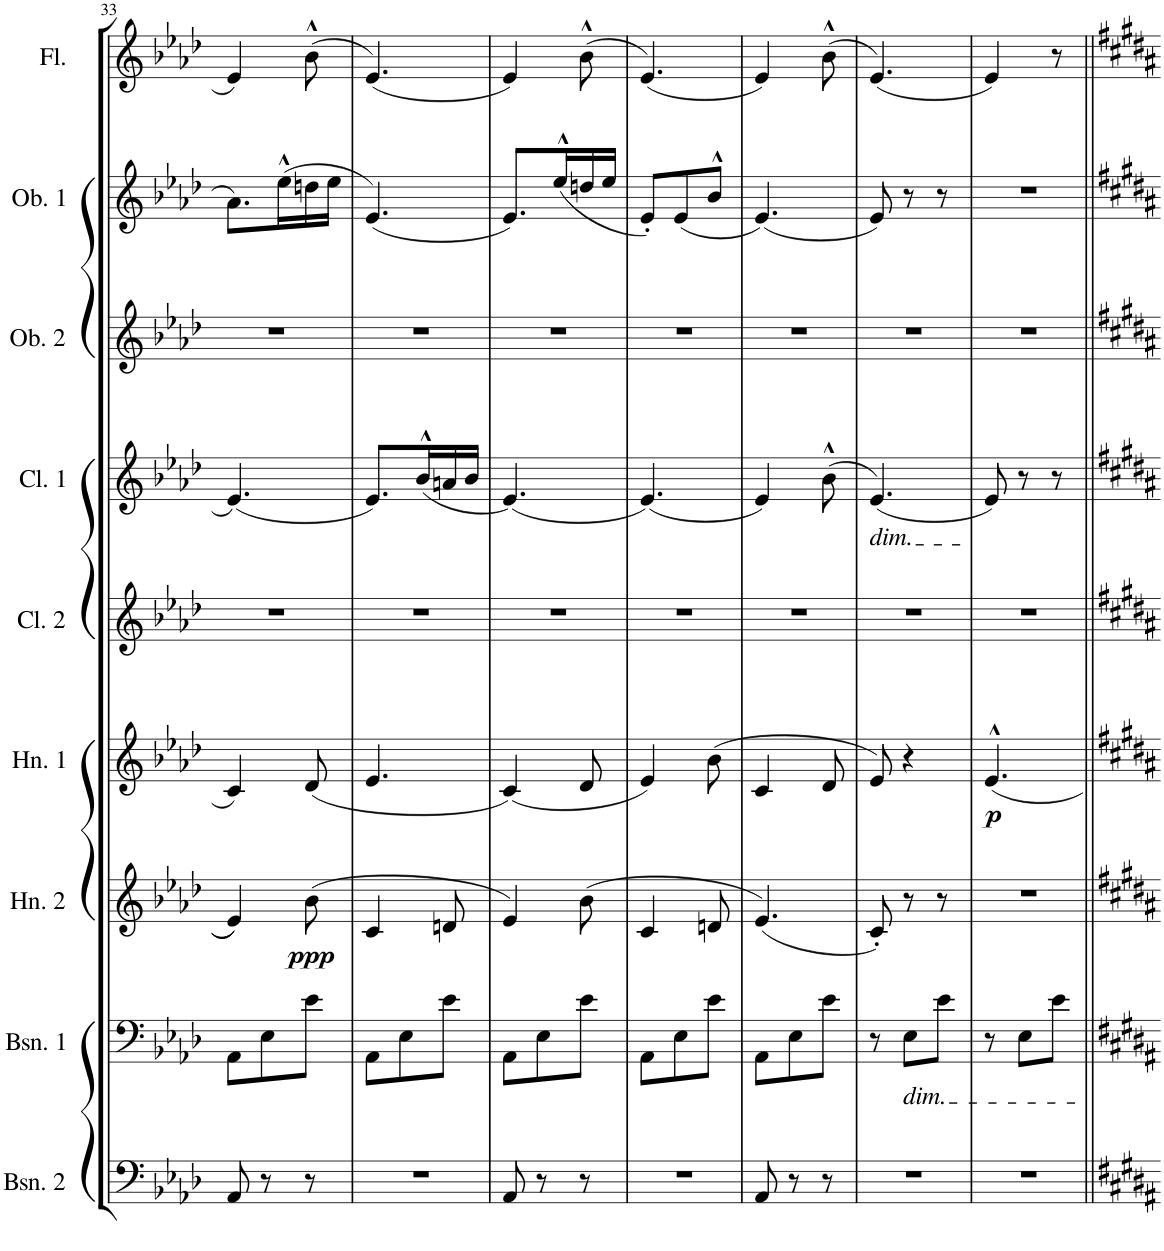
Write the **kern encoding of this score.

**kern	**kern	**kern	**dynam	**kern	**dynam	**kern	**kern	**kern	**kern	**kern
*part9	*part8	*part7	*part7	*part6	*part6	*part5	*part4	*part3	*part2	*part1
*staff9	*staff8	*staff7	*staff7	*staff6	*staff6	*staff5	*staff4	*staff3	*staff2	*staff1
*I"Bassoon 2	*I"Bassoon 1	*I"Horn in F	*	*I"Horn 1 in F	*	*I"Bb Clarinet	*I"Bb Clarinet 1	*I"Oboe 2	*I"Oboe 1	*I"Flute
*I'Bsn. 2	*I'Bsn. 1	*I'Hn. 2	*	*I'Hn. 1	*	*I'Cl. 2	*I'Cl. 1	*I'Ob. 2	*I'Ob. 1	*I'Fl.
!!LO:PB:g=z
*clefF4	*clefF4	*clefG2	*	*clefG2	*	*clefG2	*clefG2	*clefG2	*clefG2	*clefG2
*	*	*ITrd4c7	*	*ITrd4c7	*	*ITrd1c2	*ITrd1c2	*	*	*
*k[b-e-a-d-]	*k[b-e-a-d-]	*k[b-e-a-d-]	*	*k[b-e-a-d-]	*	*k[b-e-a-d-]	*k[b-e-a-d-]	*k[b-e-a-d-]	*k[b-e-a-d-]	*k[b-e-a-d-]
*M3/8	*M3/8	*M3/8	*	*M3/8	*	*M3/8	*M3/8	*M3/8	*M3/8	*M3/8
=33	=33	=33	=33	=33	=33	=33	=33	=33	=33	=33
8AA-/	8AA-\L	4e-/	.	4c/	.	4.r	(4.e-/	4.r	8.a-\L	4e-/
8r	8E-\	.	.	.	.	.	.	.	.	.
.	.	.	.	.	.	.	.	.	(16ee-^^\L	.
!	!	!	!LO:DY:b	!	!	!	!	!	!	!
8r	8e-\J	(8b-\	ppp	(8d-/	.	.	.	.	16ddn\	(8b-^^\
.	.	.	.	.	.	.	.	.	16ee-\JJ	.
=34	=34	=34	=34	=34	=34	=34	=34	=34	=34	=34
4.r	8AA-\L	4c/	.	4.e-/	.	4.r	8.e-/L)	4.r	(4.e-/)	(4.e-/)
.	8E-\	.	.	.	.	.	.	.	.	.
.	.	.	.	.	.	.	(16b-^^/L	.	.	.
.	8e-\J	8dn/	.	.	.	.	16an/	.	.	.
.	.	.	.	.	.	.	16b-/JJ	.	.	.
=35	=35	=35	=35	=35	=35	=35	=35	=35	=35	=35
8AA-/	8AA-\L	4e-/)	.	(4c/)	.	4.r	(4.e-/)	4.r	8.e-/L)	4e-/)
8r	8E-\	.	.	.	.	.	.	.	.	.
.	.	.	.	.	.	.	.	.	(16ee-^^/L	.
8r	8e-\J	(8b-\	.	8d-/	.	.	.	.	16ddn/	(8b-^^\
.	.	.	.	.	.	.	.	.	16ee-/JJ	.
=36	=36	=36	=36	=36	=36	=36	=36	=36	=36	=36
4.r	8AA-\L	4c/	.	4e-/)	.	4.r	(4.e-/)	4.r	8e-'/L)	(4.e-/)
.	8E-\	.	.	.	.	.	.	.	(8e-/	.
.	8e-\J	8dn/	.	(8b-\	.	.	.	.	8b-^^/J	.
=37	=37	=37	=37	=37	=37	=37	=37	=37	=37	=37
8AA-/	8AA-\L	(4.e-/)	.	4c/	.	4.r	4e-/)	4.r	(4.e-/)	4e-/)
8r	8E-\	.	.	.	.	.	.	.	.	.
8r	8e-\J	.	.	8d-/	.	.	(8b-^^\	.	.	(8b-^^\
=38	=38	=38	=38	=38	=38	=38	=38	=38	=38	=38
!	!	!	!	!	!	!	!LO:TX:b:i:t=dim.	!	!	!
4.r	8r	8c'/)	.	8e-/)	.	4.r	(4.e-/)	4.r	8e-/)	(4.e-/)
!	!LO:TX:b:i:t=dim.	!	!	!	!	!	!	!	!	!
.	8E-\L	8r	.	4r	.	.	.	.	8r	.
.	8e-\J	8r	.	.	.	.	.	.	8r	.
=39	=39	=39	=39	=39	=39	=39	=39	=39	=39	=39
!	!	!	!	!	!LO:DY:b	!	!	!	!	!
4.r	8r	4.r	.	4.e-^^/	p	4.r	8e-/)	4.r	4.r	4e-/)
.	8E-\L	.	.	.	.	.	8r	.	.	.
.	8e-\J	.	.	.	.	.	8r	.	.	8r
=||	=||	=||	=||	=||	=||	=||	=||	=||	=||	=||
*-	*-	*-	*-	*-	*-	*-	*-	*-	*-	*-
